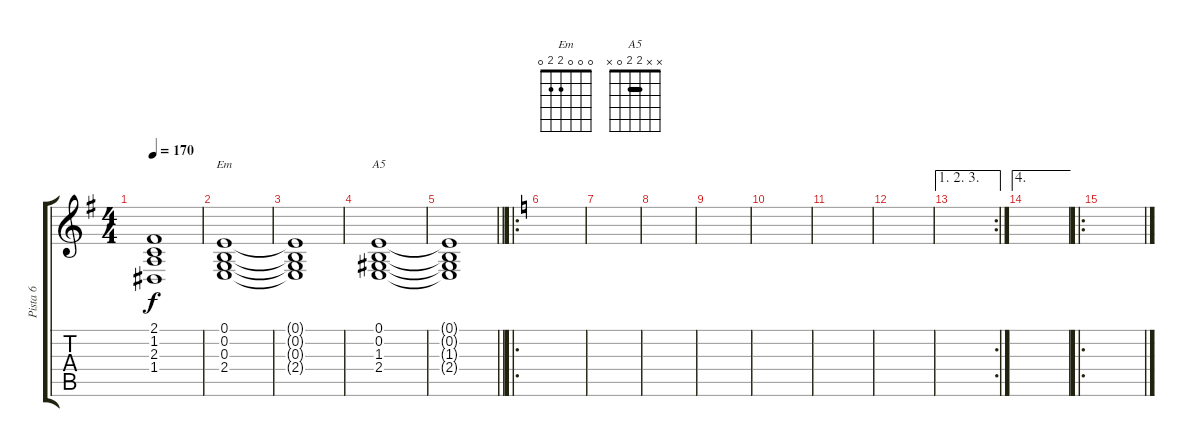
\track ("Pista 6" "Pista 6") {instrument choiraahs}
\staff {score tabs}
\tuning (E4 B3 G3 D3 A2 E2) {hide}
\chord ("Em" 0 0 0 2 2 0)
\chord ("A5" x x 2 2 0 x) {barre 2}
\ts (4 4)
\tempo 170
\clef g2
\ks g
(2.1{t} 1.2{t} 2.3{t} 1.4{t}).1{dy f} |
(0.1 0.2 0.3 2.4).1{ch "Em"} |
(0.1{t} 0.2{t} 0.3{t} 2.4{t}).1 |
(0.1 0.2 1.3 2.4).1{ch "A5"} |
\barLineRight lightlight
(0.1{t} 0.2{t} 1.3{t} 2.4{t}).1 |
\ro
\ks c
|
|
|
|
|
|
|
\ae (1 2 3)
\rc 2
|
\ae 4
|
\ro
